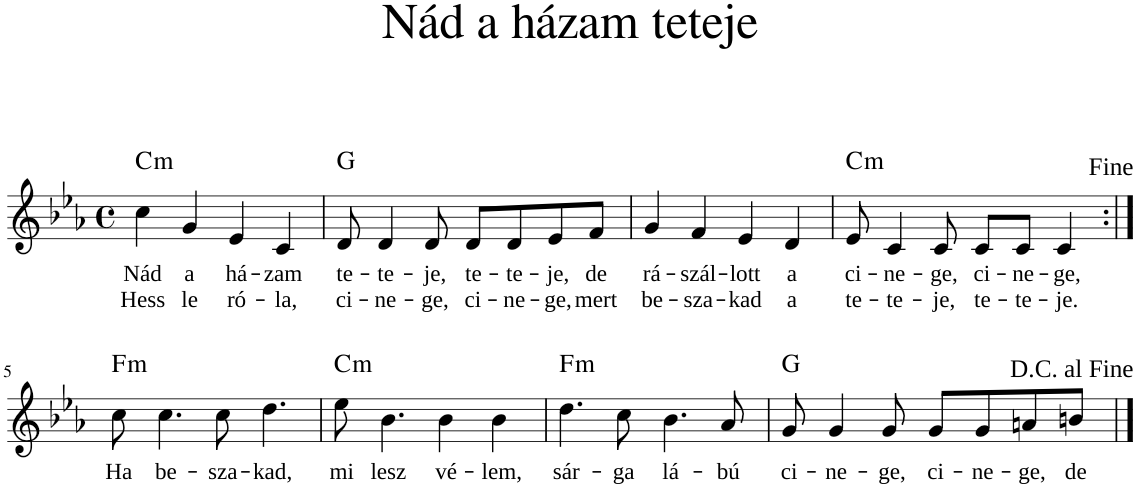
**kern	**text	**text	**harte
*part1	*part1	*part1	*part1
*staff1	*staff1	*staff1	*
*I"Piano	*	*	*
*I'Pno	*	*	*
*clefG2	*	*	*
*k[b-e-a-]	*	*	*
*M4/4	*	*	*
*met(c)	*	*	*
=1	=1	=1	=1
!	!LO:LY:b	!LO:LY:b	!LO:H:kt=m
4cc\	Nád	Hess	C:min
!	!LO:LY:b	!LO:LY:b	!
4g/	a	le	.
!	!LO:LY:b	!LO:LY:b	!
4e-/	há-	ró-	.
!	!LO:LY:b	!LO:LY:b	!
4c/	-zam	-la,	.
=2	=2	=2	=2
!	!LO:LY:b	!LO:LY:b	!
8d/	te-	ci-	G:maj
!	!LO:LY:b	!LO:LY:b	!
4d/	-te-	-ne-	.
!	!LO:LY:b	!LO:LY:b	!
8d/	-je,	-ge,	.
!	!LO:LY:b	!LO:LY:b	!
8d/L	te-	ci-	.
!	!LO:LY:b	!LO:LY:b	!
8d/	-te-	-ne-	.
!	!LO:LY:b	!LO:LY:b	!
8e-/	-je,	-ge,	.
!	!LO:LY:b	!LO:LY:b	!
8f/J	de	mert	.
=3	=3	=3	=3
!	!LO:LY:b	!LO:LY:b	!
4g/	rá-	be-	.
!	!LO:LY:b	!LO:LY:b	!
4f/	-szál-	-sza-	.
!	!LO:LY:b	!LO:LY:b	!
4e-/	-lott	-kad	.
!	!LO:LY:b	!LO:LY:b	!
4d/	a	a	.
=4	=4	=4	=4
!	!LO:LY:b	!LO:LY:b	!LO:H:kt=m
8e-/	ci-	te-	C:min
!	!LO:LY:b	!LO:LY:b	!
4c/	-ne-	-te-	.
!	!LO:LY:b	!LO:LY:b	!
8c/	-ge,	-je,	.
!	!LO:LY:b	!LO:LY:b	!
8c/L	ci-	te-	.
!	!LO:LY:b	!LO:LY:b	!
8c/J	-ne-	-te-	.
!	!LO:LY:b	!LO:LY:b	!
4c/	-ge,	-je.	.
!LO:TX:a:t=<font size="11.7074"/><font face="Times New Roman"/>Fine	!	!	!
!!LO:LB:g=z
=5:|!	=5:|!	=5:|!	=5:|!
!	!LO:LY:b	!	!LO:H:kt=m
8cc\	Ha	.	F:min
!	!LO:LY:b	!	!
4.cc\	be-	.	.
!	!LO:LY:b	!	!
8cc\	-sza-	.	.
!	!LO:LY:b	!	!
4.dd\	-kad,	.	.
=6	=6	=6	=6
!	!LO:LY:b	!	!LO:H:kt=m
8ee-\	mi	.	C:min
!	!LO:LY:b	!	!
4.b-\	lesz	.	.
!	!LO:LY:b	!	!
4b-\	vé-	.	.
!	!LO:LY:b	!	!
4b-\	-lem,	.	.
=7	=7	=7	=7
!	!LO:LY:b	!	!LO:H:kt=m
4.dd\	sár-	.	F:min
!	!LO:LY:b	!	!
8cc\	-ga	.	.
!	!LO:LY:b	!	!
4.b-\	lá-	.	.
!	!LO:LY:b	!	!
8a-/	-bú	.	.
=8	=8	=8	=8
!	!LO:LY:b	!	!
8g/	ci-	.	G:maj
!	!LO:LY:b	!	!
4g/	-ne-	.	.
!	!LO:LY:b	!	!
8g/	-ge,	.	.
!	!LO:LY:b	!	!
8g/L	ci-	.	.
!	!LO:LY:b	!	!
8g/	-ne-	.	.
!	!LO:LY:b	!	!
8an/	-ge,	.	.
!	!LO:LY:b	!	!
8bn/J	de	.	.
!LO:TX:a:t=<font size="11.7074"/><font face="Times New Roman"/>D.C. al Fine	!	!	!
==	==	==	==
*-	*-	*-	*-
